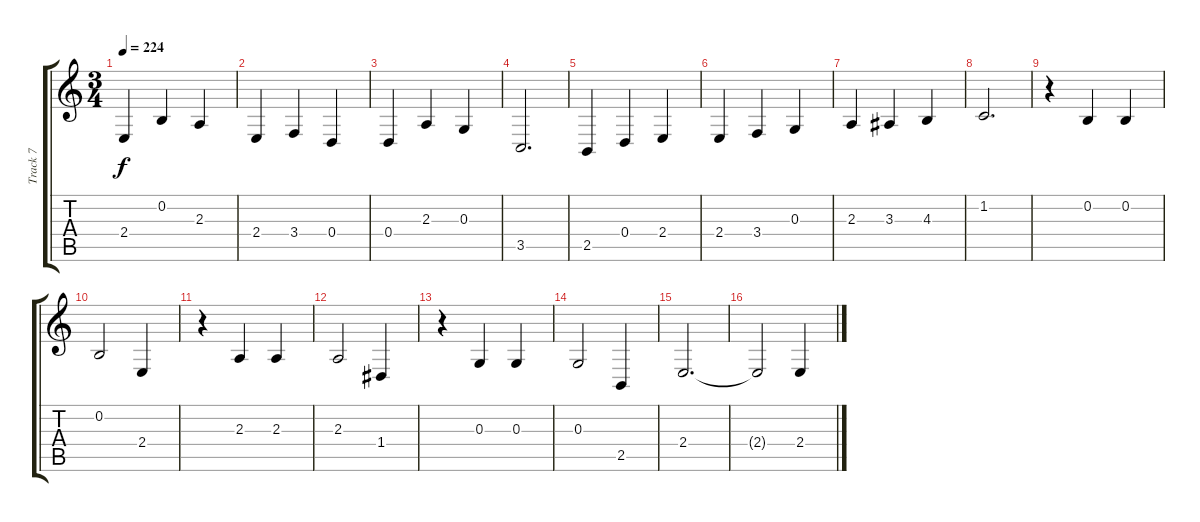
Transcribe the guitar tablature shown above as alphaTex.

\track ("Track 7" "Track 7") {instrument brasssection}
\staff {score tabs}
\tuning (E4 B3 G3 D3 A2 E2) {hide}
\ts (3 4)
\tempo 224
\clef g2
\ks c
2.4.4{dy f} 0.2.4 2.3.4 |
2.4.4 3.4.4 0.4.4 |
0.4.4 2.3.4 0.3.4 |
3.5.2{d} |
2.5.4 0.4.4 2.4.4 |
2.4.4 3.4.4 0.3.4 |
2.3.4 3.3.4 4.3.4 |
1.2.2{d} |
r.4 0.2.4 0.2.4 |
0.2.2 2.4.4 |
r.4 2.3.4 2.3.4 |
2.3.2 1.4.4 |
r.4 0.3.4 0.3.4 |
0.3.2 2.5.4 |
2.4.2{d} |
2.4{t}.2 2.4.4
